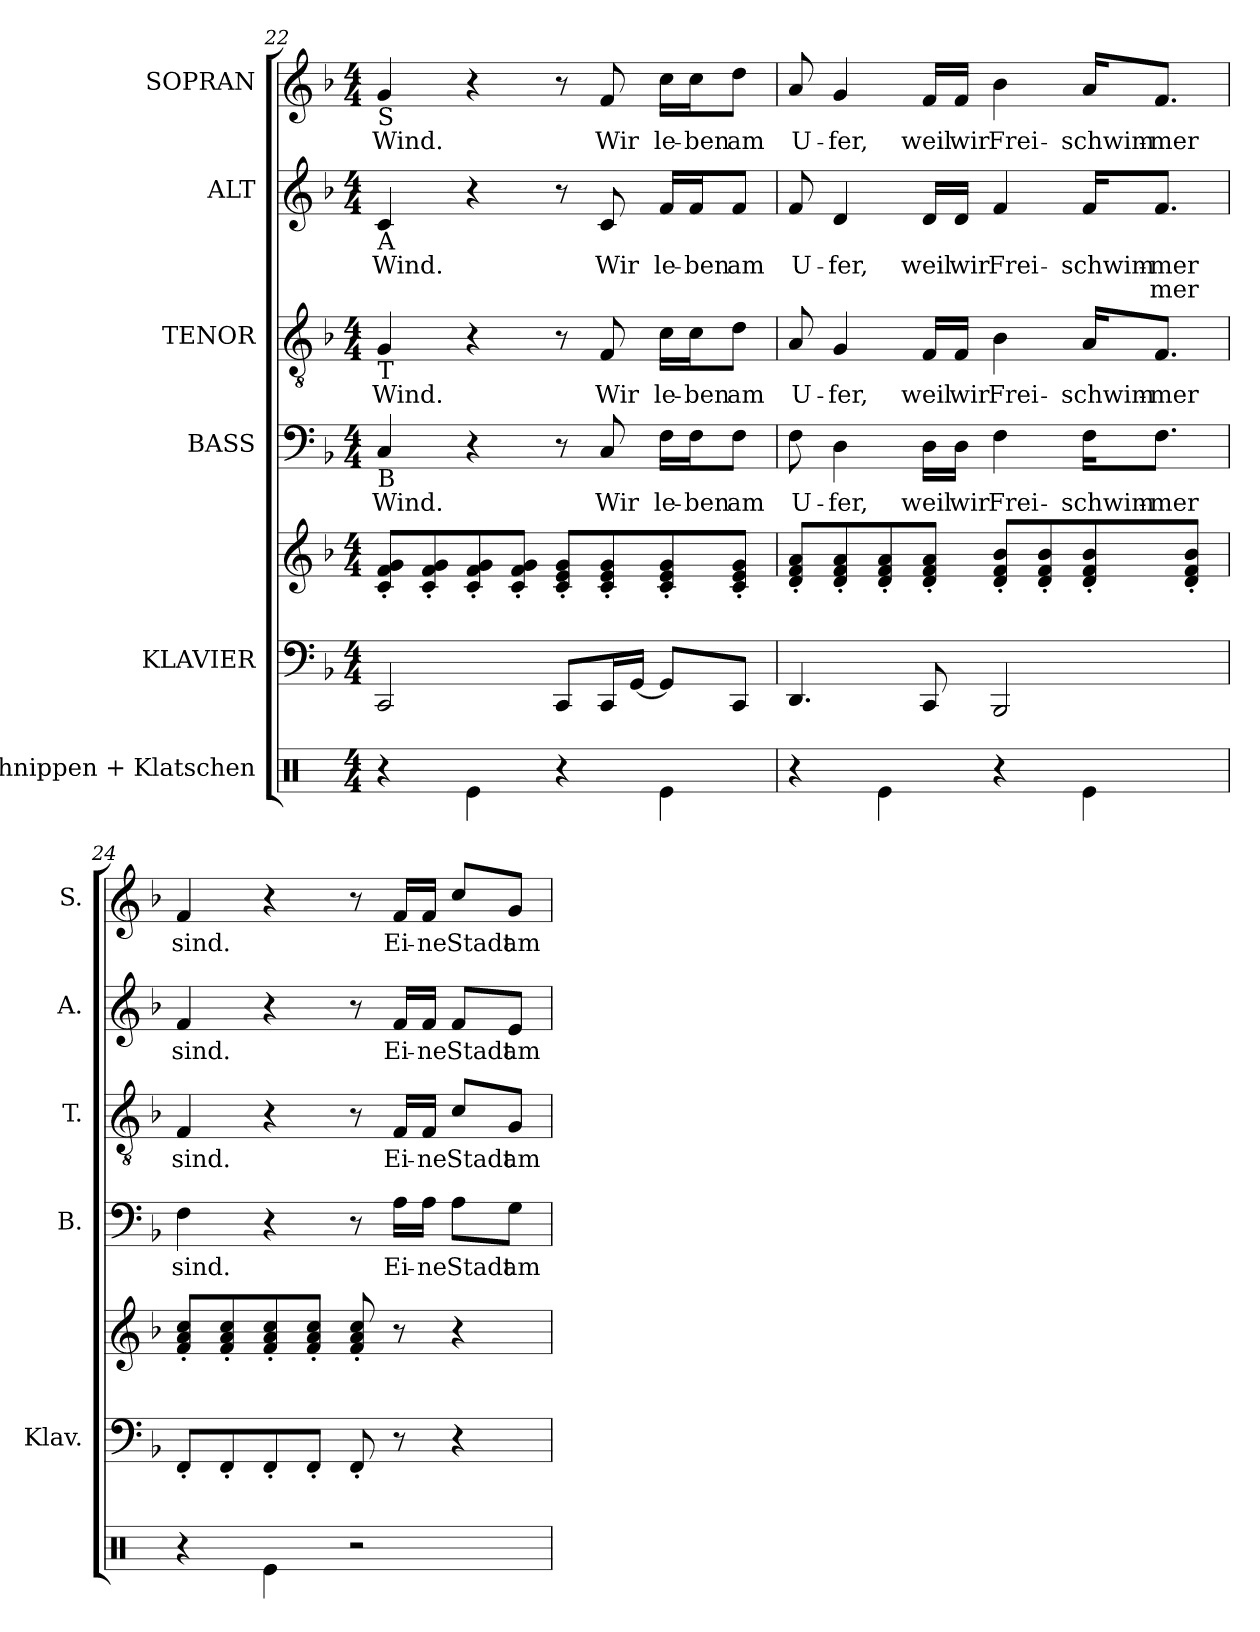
**kern	**kern	**kern	**kern	**text	**kern	**text	**kern	**text	**text	**kern	**text
*part6	*part5	*part5	*part4	*part4	*part3	*part3	*part2	*part2	*part2	*part1	*part1
*staff7	*staff6	*staff5	*staff4	*staff4	*staff3	*staff3	*staff2	*staff2	*staff2	*staff1	*staff1
*I"Schnippen + Klatschen	*I"KLAVIER	*	*I"BASS	*	*I"TENOR	*	*I"ALT	*	*	*I"SOPRAN	*
*	*I'Klav.	*	*I'B.	*	*I'T.	*	*I'A.	*	*	*I'S.	*
!!LO:PB:g=z
*clefX	*clefF4	*clefG2	*clefF4	*	*clefGv2	*	*clefG2	*	*	*clefG2	*
*	*	*	*	*	*ITrd7c12	*	*	*	*	*	*
*k[]	*k[b-]	*k[b-]	*k[b-]	*	*k[b-]	*	*k[b-]	*	*	*k[b-]	*
*C:	*d:	*d:	*d:	*	*d:	*	*d:	*	*	*d:	*
*M4/4	*M4/4	*M4/4	*M4/4	*	*M4/4	*	*M4/4	*	*	*M4/4	*
=22	=22	=22	=22	=22	=22	=22	=22	=22	=22	=22	=22
!	!	!	!	!LO:LY:b:color=#000000	!	!	!	!	!	!	!
!	!	!	!	!	!	!LO:LY:b:color=#000000	!	!	!	!	!
!	!	!	!	!	!	!	!	!LO:LY:b:color=#000000	!	!	!
!	!	!	!	!	!	!	!	!	!	!LO:TX:b:t=S	!
!	!	!	!	!	!	!	!LO:TX:b:t=A	!	!	!	!
!	!	!	!	!	!LO:TX:b:t=T	!	!	!	!	!	!
!	!	!	!LO:TX:b:t=B	!	!	!	!	!	!	!	!
!	!	!	!	!	!	!	!	!	!	!	!LO:LY:b:color=#000000
4r	2CCi/	8ci/' 8fi' 8gi'L	4Ci/	Wind.	4GGi/	Wind.	4ci/	Wind.	.	4gi/	Wind.
.	.	8ci/' 8fi' 8gi'	.	.	.	.	.	.	.	.	.
4Rei\	.	8ci/' 8fi' 8gi'	4r	.	4r	.	4r	.	.	4r	.
.	.	8ci/' 8fi' 8gi'J	.	.	.	.	.	.	.	.	.
4r	8CCi/L	8ci/' 8ei' 8gi'L	8r	.	8r	.	8r	.	.	8r	.
!	!	!	!	!LO:LY:b:color=#000000	!	!	!	!	!	!	!
!	!	!	!	!	!	!LO:LY:b:color=#000000	!	!	!	!	!
!	!	!	!	!	!	!	!	!LO:LY:b:color=#000000	!	!	!
!	!	!	!	!	!	!	!	!	!	!	!LO:LY:b:color=#000000
.	16CCi/L	8ci/' 8ei' 8gi'	8Ci/	Wir	8FFi/	Wir	8ci/	Wir	.	8fi/	Wir
.	[<16GGi/JJ	.	.	.	.	.	.	.	.	.	.
!	!	!	!	!LO:LY:b:color=#000000	!	!	!	!	!	!	!
!	!	!	!	!	!	!LO:LY:b:color=#000000	!	!	!	!	!
!	!	!	!	!	!	!	!	!LO:LY:b:color=#000000	!	!	!
!	!	!	!	!	!	!	!	!	!	!	!LO:LY:b:color=#000000
4Rei\	8GGi/L]	8ci/' 8ei' 8gi'	16Fi\LL	le-	16Ci\LL	le-	16fi/LL	le-	.	16cci\LL	le-
!	!	!	!	!LO:LY:b:color=#000000	!	!	!	!	!	!	!
!	!	!	!	!	!	!LO:LY:b:color=#000000	!	!	!	!	!
!	!	!	!	!	!	!	!	!LO:LY:b:color=#000000	!	!	!
!	!	!	!	!	!	!	!	!	!	!	!LO:LY:b:color=#000000
.	.	.	16Fi\J	-ben	16Ci\J	-ben	16fi/J	-ben	.	16cci\J	-ben
!	!	!	!	!LO:LY:b:color=#000000	!	!	!	!	!	!	!
!	!	!	!	!	!	!LO:LY:b:color=#000000	!	!	!	!	!
!	!	!	!	!	!	!	!	!LO:LY:b:color=#000000	!	!	!
!	!	!	!	!	!	!	!	!	!	!	!LO:LY:b:color=#000000
.	8CCi/J	8ci/' 8ei' 8gi'J	8Fi\J	am	8Di\J	am	8fi/J	am	.	8ddi\J	am
=23	=23	=23	=23	=23	=23	=23	=23	=23	=23	=23	=23
!	!	!	!	!LO:LY:b:color=#000000	!	!	!	!	!	!	!
!	!	!	!	!	!	!LO:LY:b:color=#000000	!	!	!	!	!
!	!	!	!	!	!	!	!	!LO:LY:b:color=#000000	!	!	!
!	!	!	!	!	!	!	!	!	!	!	!LO:LY:b:color=#000000
4r	4.DDi/	8di/' 8fi' 8ai'L	8Fi\	U-	8AAi/	U-	8fi/	U-	.	8ai/	U-
!	!	!	!	!LO:LY:b:color=#000000	!	!	!	!	!	!	!
!	!	!	!	!	!	!LO:LY:b:color=#000000	!	!	!	!	!
!	!	!	!	!	!	!	!	!LO:LY:b:color=#000000	!	!	!
!	!	!	!	!	!	!	!	!	!	!	!LO:LY:b:color=#000000
.	.	8di/' 8fi' 8ai'	4Di\	-fer,	4GGi/	-fer,	4di/	-fer,	.	4gi/	-fer,
4Rei\	.	8di/' 8fi' 8ai'	.	.	.	.	.	.	.	.	.
!	!	!	!	!LO:LY:b:color=#000000	!	!	!	!	!	!	!
!	!	!	!	!	!	!LO:LY:b:color=#000000	!	!	!	!	!
!	!	!	!	!	!	!	!	!LO:LY:b:color=#000000	!	!	!
!	!	!	!	!	!	!	!	!	!	!	!LO:LY:b:color=#000000
.	8CCi/	8di/' 8fi' 8ai'J	16Di\LL	weil	16FFi/LL	weil	16di/LL	weil	.	16fi/LL	weil
!	!	!	!	!LO:LY:b:color=#000000	!	!	!	!	!	!	!
!	!	!	!	!	!	!LO:LY:b:color=#000000	!	!	!	!	!
!	!	!	!	!	!	!	!	!LO:LY:b:color=#000000	!	!	!
!	!	!	!	!	!	!	!	!	!	!	!LO:LY:b:color=#000000
.	.	.	16Di\JJ	wir	16FFi/JJ	wir	16di/JJ	wir	.	16fi/JJ	wir
!	!	!	!	!LO:LY:b:color=#000000	!	!	!	!	!	!	!
!	!	!	!	!	!	!LO:LY:b:color=#000000	!	!	!	!	!
!	!	!	!	!	!	!	!	!LO:LY:b:color=#000000	!	!	!
!	!	!	!	!	!	!	!	!	!	!	!LO:LY:b:color=#000000
4r	2BBB-i/	8di/' 8fi' 8b-i'L	4Fi\	Frei-	4BB-i\	Frei-	4fi/	Frei-	.	4b-i\	Frei-
.	.	8di/' 8fi' 8b-i'	.	.	.	.	.	.	.	.	.
!	!	!	!	!LO:LY:b:color=#000000	!	!	!	!	!	!	!
!	!	!	!	!	!	!LO:LY:b:color=#000000	!	!	!	!	!
!	!	!	!	!	!	!	!	!LO:LY:b:color=#000000	!	!	!
!	!	!	!	!	!	!	!	!	!	!	!LO:LY:b:color=#000000
4Rei\	.	8di/' 8fi' 8b-i'	16Fi\KL	-schwim-	16AAi/KL	-schwim-	16fi/KL	-schwim-	.	16ai/KL	-schwim-
!	!	!	!	!LO:LY:b:color=#000000	!	!	!	!	!	!	!
!	!	!	!	!	!	!LO:LY:b:color=#000000	!	!	!	!	!
!	!	!	!	!	!	!	!	!LO:LY:b:color=#000000	!LO:LY:b:color=#000000	!	!
!	!	!	!	!	!	!	!	!	!	!	!LO:LY:b:color=#000000
.	.	.	8.Fi\J	-mer	8.FFi/J	-mer	8.fi/J	-mer	mer	8.fi/J	-mer
.	.	8di/' 8fi' 8b-i'J	.	.	.	.	.	.	.	.	.
=24	=24	=24	=24	=24	=24	=24	=24	=24	=24	=24	=24
!	!	!	!	!LO:LY:b:color=#000000	!	!	!	!	!	!	!
!	!	!	!	!	!	!LO:LY:b:color=#000000	!	!	!	!	!
!	!	!	!	!	!	!	!	!LO:LY:b:color=#000000	!	!	!
!	!	!	!	!	!	!	!	!	!	!	!LO:LY:b:color=#000000
4r	8FF'i/L	8fi/' 8ai' 8cci'L	4Fi\	sind.	4FFi/	sind.	4fi/	sind.	.	4fi/	sind.
.	8FF'i/	8fi/' 8ai' 8cci'	.	.	.	.	.	.	.	.	.
4Rei\	8FF'i/	8fi/' 8ai' 8cci'	4r	.	4r	.	4r	.	.	4r	.
.	8FF'i/J	8fi/' 8ai' 8cci'J	.	.	.	.	.	.	.	.	.
2r	8FF'i/	8fi/' 8ai' 8cci'	8r	.	8r	.	8r	.	.	8r	.
!	!	!	!	!LO:LY:b:color=#000000	!	!	!	!	!	!	!
!	!	!	!	!	!	!LO:LY:b:color=#000000	!	!	!	!	!
!	!	!	!	!	!	!	!	!LO:LY:b:color=#000000	!	!	!
!	!	!	!	!	!	!	!	!	!	!	!LO:LY:b:color=#000000
.	8r	8r	16Ai\LL	Ei-	16FFi/LL	Ei-	16fi/LL	Ei-	.	16fi/LL	Ei-
!	!	!	!	!LO:LY:b:color=#000000	!	!	!	!	!	!	!
!	!	!	!	!	!	!LO:LY:b:color=#000000	!	!	!	!	!
!	!	!	!	!	!	!	!	!LO:LY:b:color=#000000	!	!	!
!	!	!	!	!	!	!	!	!	!	!	!LO:LY:b:color=#000000
.	.	.	16Ai\JJ	-ne	16FFi/JJ	-ne	16fi/JJ	-ne	.	16fi/JJ	-ne
!	!	!	!	!LO:LY:b:color=#000000	!	!	!	!	!	!	!
!	!	!	!	!	!	!LO:LY:b:color=#000000	!	!	!	!	!
!	!	!	!	!	!	!	!	!LO:LY:b:color=#000000	!	!	!
!	!	!	!	!	!	!	!	!	!	!	!LO:LY:b:color=#000000
.	4r	4r	8Ai\L	Stadt	8Ci/L	Stadt	8fi/L	Stadt	.	8cci/L	Stadt
!	!	!	!	!LO:LY:b:color=#000000	!	!	!	!	!	!	!
!	!	!	!	!	!	!LO:LY:b:color=#000000	!	!	!	!	!
!	!	!	!	!	!	!	!	!LO:LY:b:color=#000000	!	!	!
!	!	!	!	!	!	!	!	!	!	!	!LO:LY:b:color=#000000
.	.	.	8Gi\J	am	8GGi/J	am	8ei/J	am	.	8gi/J	am
=	=	=	=	=	=	=	=	=	=	=	=
*-	*-	*-	*-	*-	*-	*-	*-	*-	*-	*-	*-
